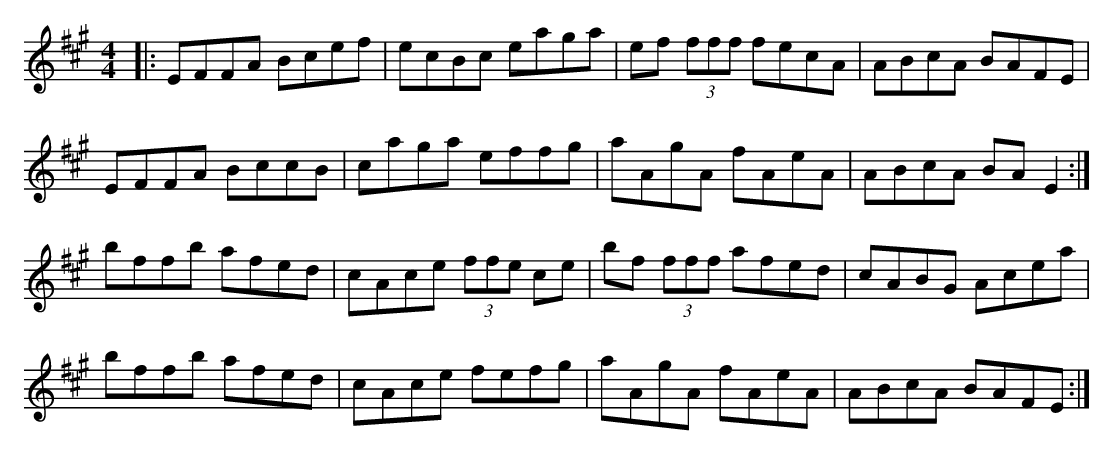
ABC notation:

X:1
M:4/4
K:A
|:EFFA Bcef|ecBc eaga|ef (3fff fecA|ABcA BAFE|
EFFA BccB|caga effg|aAgA fAeA|ABcA BA E2:|
bffb afed|cAce (3ffe ce|bf (3fff afed|cABG Acea|
bffb afed|cAce fefg|aAgA fAeA|ABcA BAFE:|
